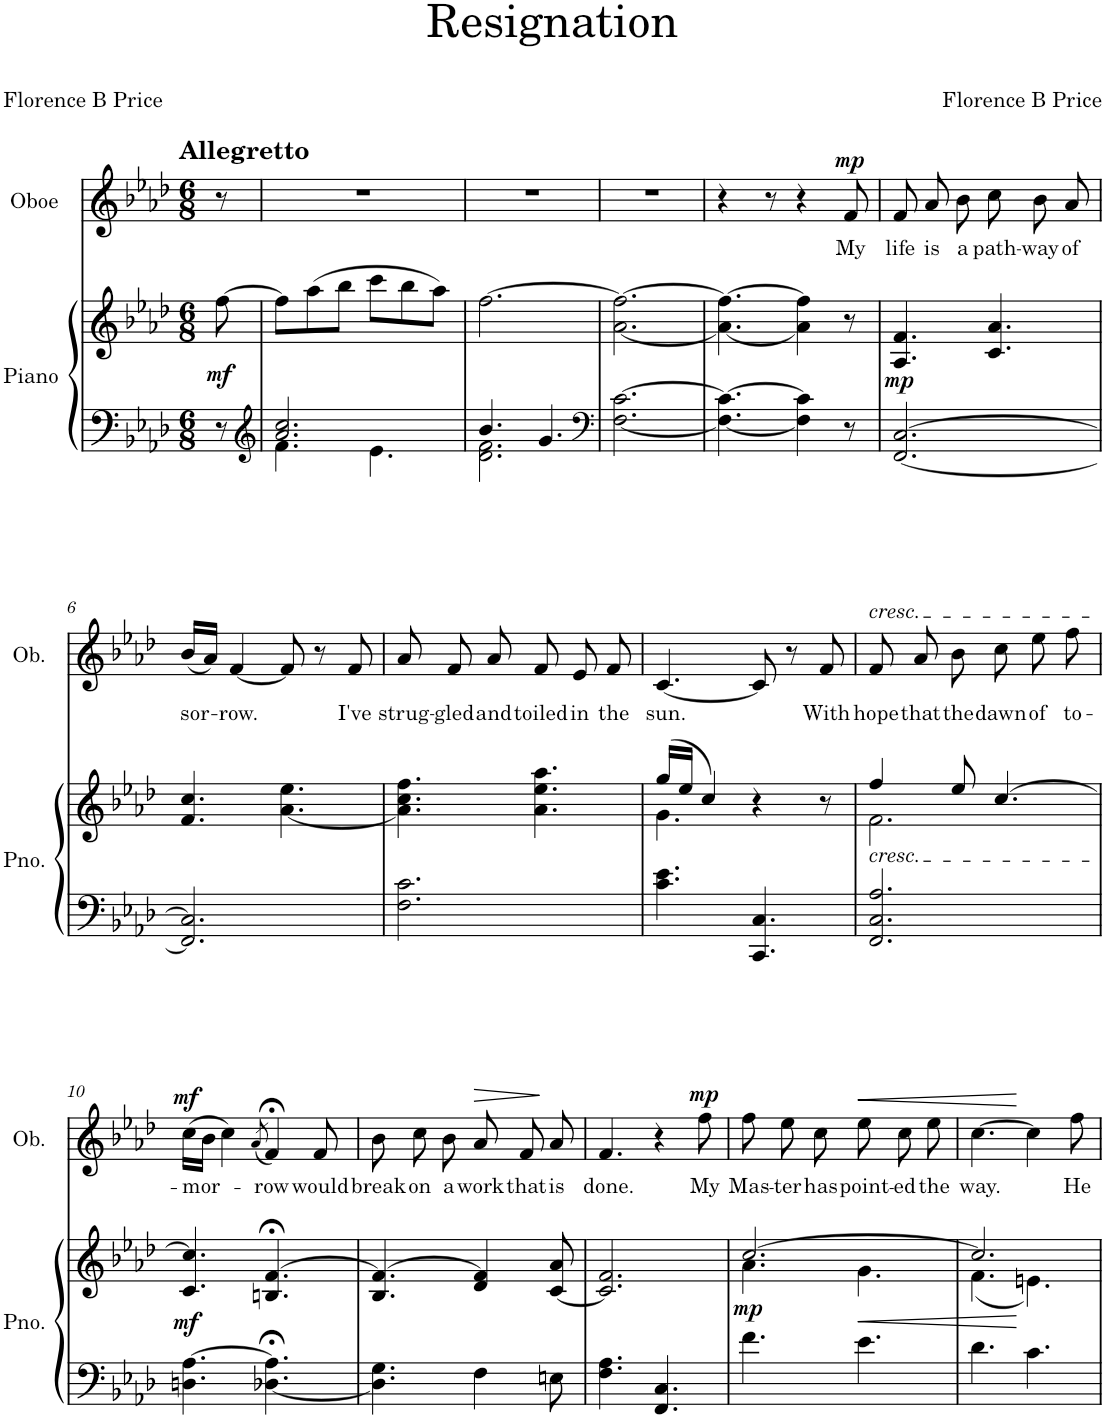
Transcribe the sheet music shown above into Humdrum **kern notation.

**kern	**kern	**dynam	**kern	**text	**dynam
*part2	*part2	*part2	*part1	*part1	*part1
*staff3	*staff2	*staff2/3	*staff1	*staff1	*staff1
*I"Piano	*	*	*I"Oboe	*	*
*I'Pno.	*	*	*I'Ob.	*	*
*clefF4	*clefG2	*	*clefG2	*	*
*k[b-e-a-d-]	*k[b-e-a-d-]	*	*k[b-e-a-d-]	*	*
*M6/8	*M6/8	*	*M6/8	*	*
=	=	=	=	=	=
!	!	!	!LO:TX:a:B:t=Allegretto	!	!
!	!	!LO:DY:b	!	!	!
8r	[8ff\	mf	8r	.	.
=1	=1	=1	=1	=1	=1
*clefG2	*	*	*	*	*
*^	*	*	*	*	*
2.a-/ 2.cc/	4.f\	8ff\L]	.	2.r	.	.
.	.	(8aa-\	.	.	.	.
.	.	8bb-\J	.	.	.	.
.	4.e-\	8ccc\L	.	.	.	.
.	.	8bb-\	.	.	.	.
.	.	8aa-\J)	.	.	.	.
=2	=2	=2	=2	=2	=2	=2
4.b-/	2.d-\ 2.f\	[2.ff\	.	2.r	.	.
4.g/	.	.	.	.	.	.
*v	*v	*	*	*	*	*
=3	=3	=3	=3	=3	=3
*clefF4	*	*	*	*	*
[2.F\ [2.c\	[2.a-\ 2.ff\_	.	2.r	.	.
=4	=4	=4	=4	=4	=4
4.F\_ 4.c\_	4.a-\_ 4.ff\_	.	4r	.	.
.	.	.	8r	.	.
4F\] 4c\]	4a-\] 4ff\]	.	4r	.	.
!	!	!	!	!LO:LY:b	!LO:DY:a
8r	8r	.	8f/	My	mp
=5	=5	=5	=5	=5	=5
!	!	!LO:DY:b	!	!LO:LY:b	!
[2.FF/ [2.C/	4.A-/ 4.f/	mp	8f/	life	.
!	!	!	!	!LO:LY:b	!
.	.	.	8a-/	is	.
!	!	!	!	!LO:LY:b	!
.	.	.	8b-\	a	.
!	!	!	!	!LO:LY:b	!
.	4.c/ 4.a-/	.	8cc\	path-	.
!	!	!	!	!LO:LY:b	!
.	.	.	8b-\	-way	.
!	!	!	!	!LO:LY:b	!
.	.	.	8a-/	of	.
!!LO:LB:g=z
=6	=6	=6	=6	=6	=6
!	!	!	!	!LO:LY:b	!
2.FF/] 2.C/]	4.f/ 4.cc/	.	(16b-/LL	sor-	.
.	.	.	16a-/JJ)	.	.
!	!	!	!	!LO:LY:b	!
.	.	.	[4f/	-row.	.
.	[4.a-\ 4.ee-\	.	8f/]	.	.
.	.	.	8r	.	.
!	!	!	!	!LO:LY:b	!
.	.	.	8f/	I've	.
=7	=7	=7	=7	=7	=7
!	!	!	!	!LO:LY:b	!
2.F\ 2.c\	4.a-\] 4.cc\ 4.ff\	.	8a-/	strug-	.
!	!	!	!	!LO:LY:b	!
.	.	.	8f/	-gled	.
!	!	!	!	!LO:LY:b	!
.	.	.	8a-/	and	.
!	!	!	!	!LO:LY:b	!
.	4.a-\ 4.ee-\ 4.aa-\	.	8f/	toiled	.
!	!	!	!	!LO:LY:b	!
.	.	.	8e-/	in	.
!	!	!	!	!LO:LY:b	!
.	.	.	8f/	the	.
=8	=8	=8	=8	=8	=8
*	*^	*	*	*	*
!	!	!	!	!	!LO:LY:b	!
4.c\ 4.e-\	(16gg/LL	4.g\	.	[4.c/	sun.	.
.	16ee-/JJ	.	.	.	.	.
.	4cc/)	.	.	.	.	.
4.CC/ 4.C/	4r	4.ryy	.	8c/]	.	.
.	.	.	.	8r	.	.
!	!	!	!	!	!LO:LY:b	!
.	8r	.	.	8f/	With	.
=9	=9	=9	=9	=9	=9	=9
!	!	!	!	!LO:TX:a:i:t=cresc.	!	!
!	!LO:TX:b:i:t=cresc.	!	!	!	!	!
!	!	!	!	!	!LO:LY:b	!
2.FF/ 2.C/ 2.A-/	4ff/	2.f\	.	8f/	hope	.
!	!	!	!	!	!LO:LY:b	!
.	.	.	.	8a-/	that	.
!	!	!	!	!	!LO:LY:b	!
.	8ee-/	.	.	8b-\	the	.
!	!	!	!	!	!LO:LY:b	!
.	[4.cc/	.	.	8cc\	dawn	.
!	!	!	!	!	!LO:LY:b	!
.	.	.	.	8ee-\	of	.
!	!	!	!	!	!LO:LY:b	!
.	.	.	.	8ff\	to-	.
*	*v	*v	*	*	*	*
!!LO:LB:g=z
=10	=10	=10	=10	=10	=10
!	!	!LO:DY:b	!	!LO:LY:b	!LO:DY:a
4.Dn\ [4.A-\	4.c/ 4.cc/]	mf	(16cc\LL	-mor-	mf
.	.	.	16b-\JJ	.	.
.	.	.	4cc\)	.	.
.	.	.	(8qa-/	.	.
!	!	!	!	!LO:LY:b	!
[4.D-X\;< 4.A-\];<	4.Bn/;< [4.f/;<	.	4f;</)	-row	.
!	!	!	!	!LO:LY:b	!
.	.	.	8f/	would	.
=11	=11	=11	=11	=11	=11
!	!	!	!	!LO:LY:b	!
4.D-\] 4.G\	4.B-/ 4.f/_	.	8b-\	break	.
!	!	!	!	!LO:LY:b	!
.	.	.	8cc\	on	.
!	!	!	!	!LO:LY:b	!
.	.	.	8b-\	a	.
!	!	!	!	!LO:LY:b	!LO:HP:b
4F\	4d-/ 4f/]	.	8a-/	work	>
!	!	!	!	!LO:LY:b	!
.	.	.	8f/	that	.
!	!	!	!	!LO:LY:b	!
8En\	[8c/ 8a-/	.	8a-/	is	]
=12	=12	=12	=12	=12	=12
!	!	!	!	!LO:LY:b	!
4.F\ 4.A-\	2.c/] 2.f/	.	4.f/	done.	.
4.FF/ 4.C/	.	.	4r	.	.
!	!	!	!	!LO:LY:b	!LO:DY:a
.	.	.	8ff\	My	mp
=13	=13	=13	=13	=13	=13
*	*^	*	*	*	*
!	!	!	!LO:DY:b	!	!LO:LY:b	!
4.f\	[2.cc/	4.a-\	mp	8ff\	Mas-	.
!	!	!	!	!	!LO:LY:b	!
.	.	.	.	8ee-\	-ter	.
!	!	!	!	!	!LO:LY:b	!
.	.	.	.	8cc\	has	.
!	!	!	!LO:HP:b	!	!LO:LY:b	!LO:HP:b
4.e-\	.	4.g\	<	8ee-\	point-	<
!	!	!	!	!	!LO:LY:b	!
.	.	.	.	8cc\	-ed	.
!	!	!	!	!	!LO:LY:b	!
.	.	.	.	8ee-\	the	.
=14	=14	=14	=14	=14	=14	=14
!	!	!	!	!	!LO:LY:b	!
4.d-\	2.cc/]	(4.f\	.	[4.cc\	way.	.
4.c\	.	4.en\)	[	4cc\]	.	[
!	!	!	!	!	!LO:LY:b	!
.	.	.	.	8ff\	He	.
*	*v	*v	*	*	*	*
=	=	=	=	=	=
*-	*-	*-	*-	*-	*-
